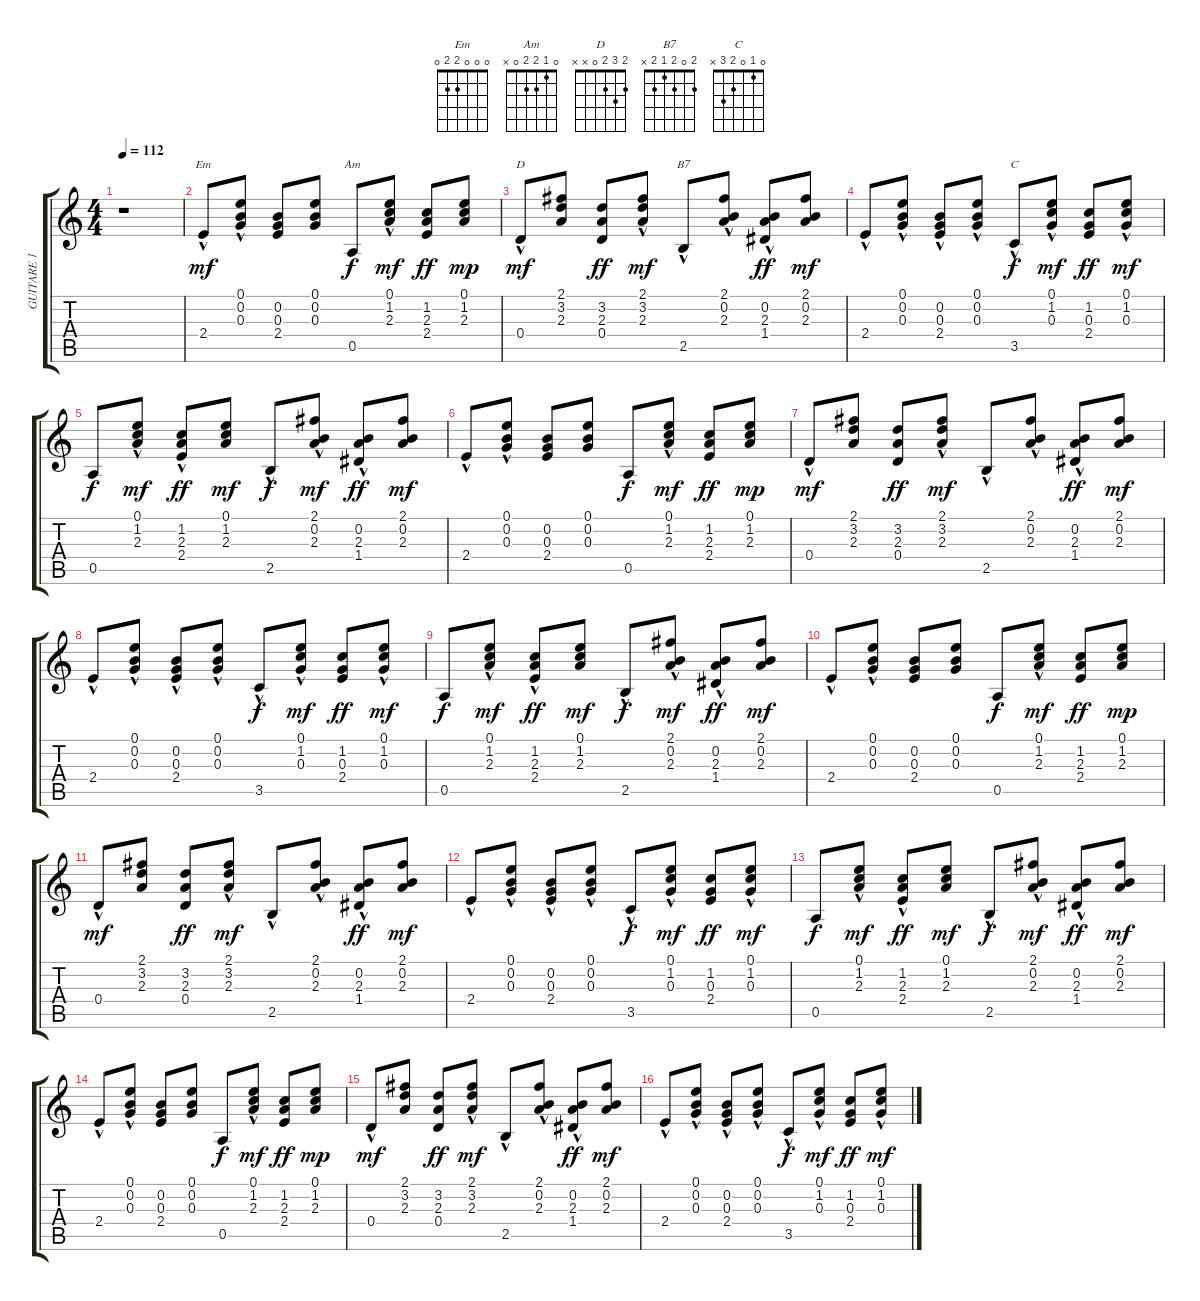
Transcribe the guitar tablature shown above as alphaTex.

\track ("GUITARE 1" "GUITARE 1") {instrument acousticguitarsteel}
\staff {score tabs}
\tuning (E4 B3 G3 D3 A2 E2) {hide}
\chord ("Em" 0 0 0 2 2 0)
\chord ("Am" 0 1 2 2 0 x)
\chord ("D" 2 3 2 0 x x)
\chord ("B7" 2 0 2 1 2 x)
\chord ("C" 0 1 0 2 3 x)
\ts (4 4)
\tempo 112
\clef g2
\ks c
r.1{dy mf instrument acousticguitarsteel} |
2.4{hac}.8{ch "Em"} (0.1{hac} 0.2 0.3).8 (0.2 0.3 2.4).8 (0.1 0.2 0.3).8 0.5.8{ch "Am" dy f} (0.1{hac} 1.2 2.3).8{dy mf} (1.2 2.3 2.4).8{dy ff} (0.1 1.2 2.3).8{dy mp} |
0.4{hac}.8{ch "D" dy mf} (2.1 3.2 2.3).8 (3.2 2.3 0.4).8{dy ff} (2.1 3.2 2.3{hac}).8{dy mf} 2.5{hac}.8{ch "B7"} (2.1 0.2{hac} 2.3).8 (0.2 2.3{hac} 1.4).8{dy ff} (2.1 0.2 2.3).8{dy mf} |
2.4{hac}.8 (0.1{hac} 0.2 0.3).8 (0.2 0.3{hac} 2.4).8 (0.1{hac} 0.2{hac} 0.3).8 3.5{hac}.8{ch "C" dy f} (0.1{hac} 1.2 0.3).8{dy mf} (1.2 0.3 2.4).8{dy ff} (0.1 1.2{hac} 0.3).8{dy mf} |
0.5.8{dy f} (0.1{hac} 1.2 2.3).8{dy mf} (1.2 2.3 2.4{hac}).8{dy ff} (0.1 1.2 2.3).8{dy mf} 2.5{hac}.8{dy f} (2.1 0.2{hac} 2.3).8{dy mf} (0.2 2.3{hac} 1.4).8{dy ff} (2.1 0.2 2.3).8{dy mf} |
2.4{hac}.8 (0.1{hac} 0.2 0.3).8 (0.2 0.3 2.4).8 (0.1 0.2 0.3).8 0.5.8{dy f} (0.1{hac} 1.2 2.3).8{dy mf} (1.2 2.3 2.4).8{dy ff} (0.1 1.2 2.3).8{dy mp} |
0.4{hac}.8{dy mf} (2.1 3.2 2.3).8 (3.2 2.3 0.4).8{dy ff} (2.1 3.2 2.3{hac}).8{dy mf} 2.5{hac}.8 (2.1 0.2{hac} 2.3).8 (0.2 2.3{hac} 1.4).8{dy ff} (2.1 0.2 2.3).8{dy mf} |
2.4{hac}.8 (0.1{hac} 0.2 0.3).8 (0.2 0.3{hac} 2.4).8 (0.1{hac} 0.2{hac} 0.3).8 3.5{hac}.8{dy f} (0.1{hac} 1.2 0.3).8{dy mf} (1.2 0.3 2.4).8{dy ff} (0.1 1.2{hac} 0.3).8{dy mf} |
0.5.8{dy f} (0.1{hac} 1.2 2.3).8{dy mf} (1.2 2.3 2.4{hac}).8{dy ff} (0.1 1.2 2.3).8{dy mf} 2.5{hac}.8{dy f} (2.1 0.2{hac} 2.3).8{dy mf} (0.2 2.3{hac} 1.4).8{dy ff} (2.1 0.2 2.3).8{dy mf} |
2.4{hac}.8 (0.1{hac} 0.2 0.3).8 (0.2 0.3 2.4).8 (0.1 0.2 0.3).8 0.5.8{dy f} (0.1{hac} 1.2 2.3).8{dy mf} (1.2 2.3 2.4).8{dy ff} (0.1 1.2 2.3).8{dy mp} |
0.4{hac}.8{dy mf} (2.1 3.2 2.3).8 (3.2 2.3 0.4).8{dy ff} (2.1 3.2 2.3{hac}).8{dy mf} 2.5{hac}.8 (2.1 0.2{hac} 2.3).8 (0.2 2.3{hac} 1.4).8{dy ff} (2.1 0.2 2.3).8{dy mf} |
2.4{hac}.8 (0.1{hac} 0.2 0.3).8 (0.2 0.3{hac} 2.4).8 (0.1{hac} 0.2{hac} 0.3).8 3.5{hac}.8{dy f} (0.1{hac} 1.2 0.3).8{dy mf} (1.2 0.3 2.4).8{dy ff} (0.1 1.2{hac} 0.3).8{dy mf} |
0.5.8{dy f} (0.1{hac} 1.2 2.3).8{dy mf} (1.2 2.3 2.4{hac}).8{dy ff} (0.1 1.2 2.3).8{dy mf} 2.5{hac}.8{dy f} (2.1 0.2{hac} 2.3).8{dy mf} (0.2 2.3{hac} 1.4).8{dy ff} (2.1 0.2 2.3).8{dy mf} |
2.4{hac}.8 (0.1{hac} 0.2 0.3).8 (0.2 0.3 2.4).8 (0.1 0.2 0.3).8 0.5.8{dy f} (0.1{hac} 1.2 2.3).8{dy mf} (1.2 2.3 2.4).8{dy ff} (0.1 1.2 2.3).8{dy mp} |
0.4{hac}.8{dy mf} (2.1 3.2 2.3).8 (3.2 2.3 0.4).8{dy ff} (2.1 3.2 2.3{hac}).8{dy mf} 2.5{hac}.8 (2.1 0.2{hac} 2.3).8 (0.2 2.3{hac} 1.4).8{dy ff} (2.1 0.2 2.3).8{dy mf} |
2.4{hac}.8 (0.1{hac} 0.2 0.3).8 (0.2 0.3{hac} 2.4).8 (0.1{hac} 0.2{hac} 0.3).8 3.5{hac}.8{dy f} (0.1{hac} 1.2 0.3).8{dy mf} (1.2 0.3 2.4).8{dy ff} (0.1 1.2{hac} 0.3).8{dy mf}
